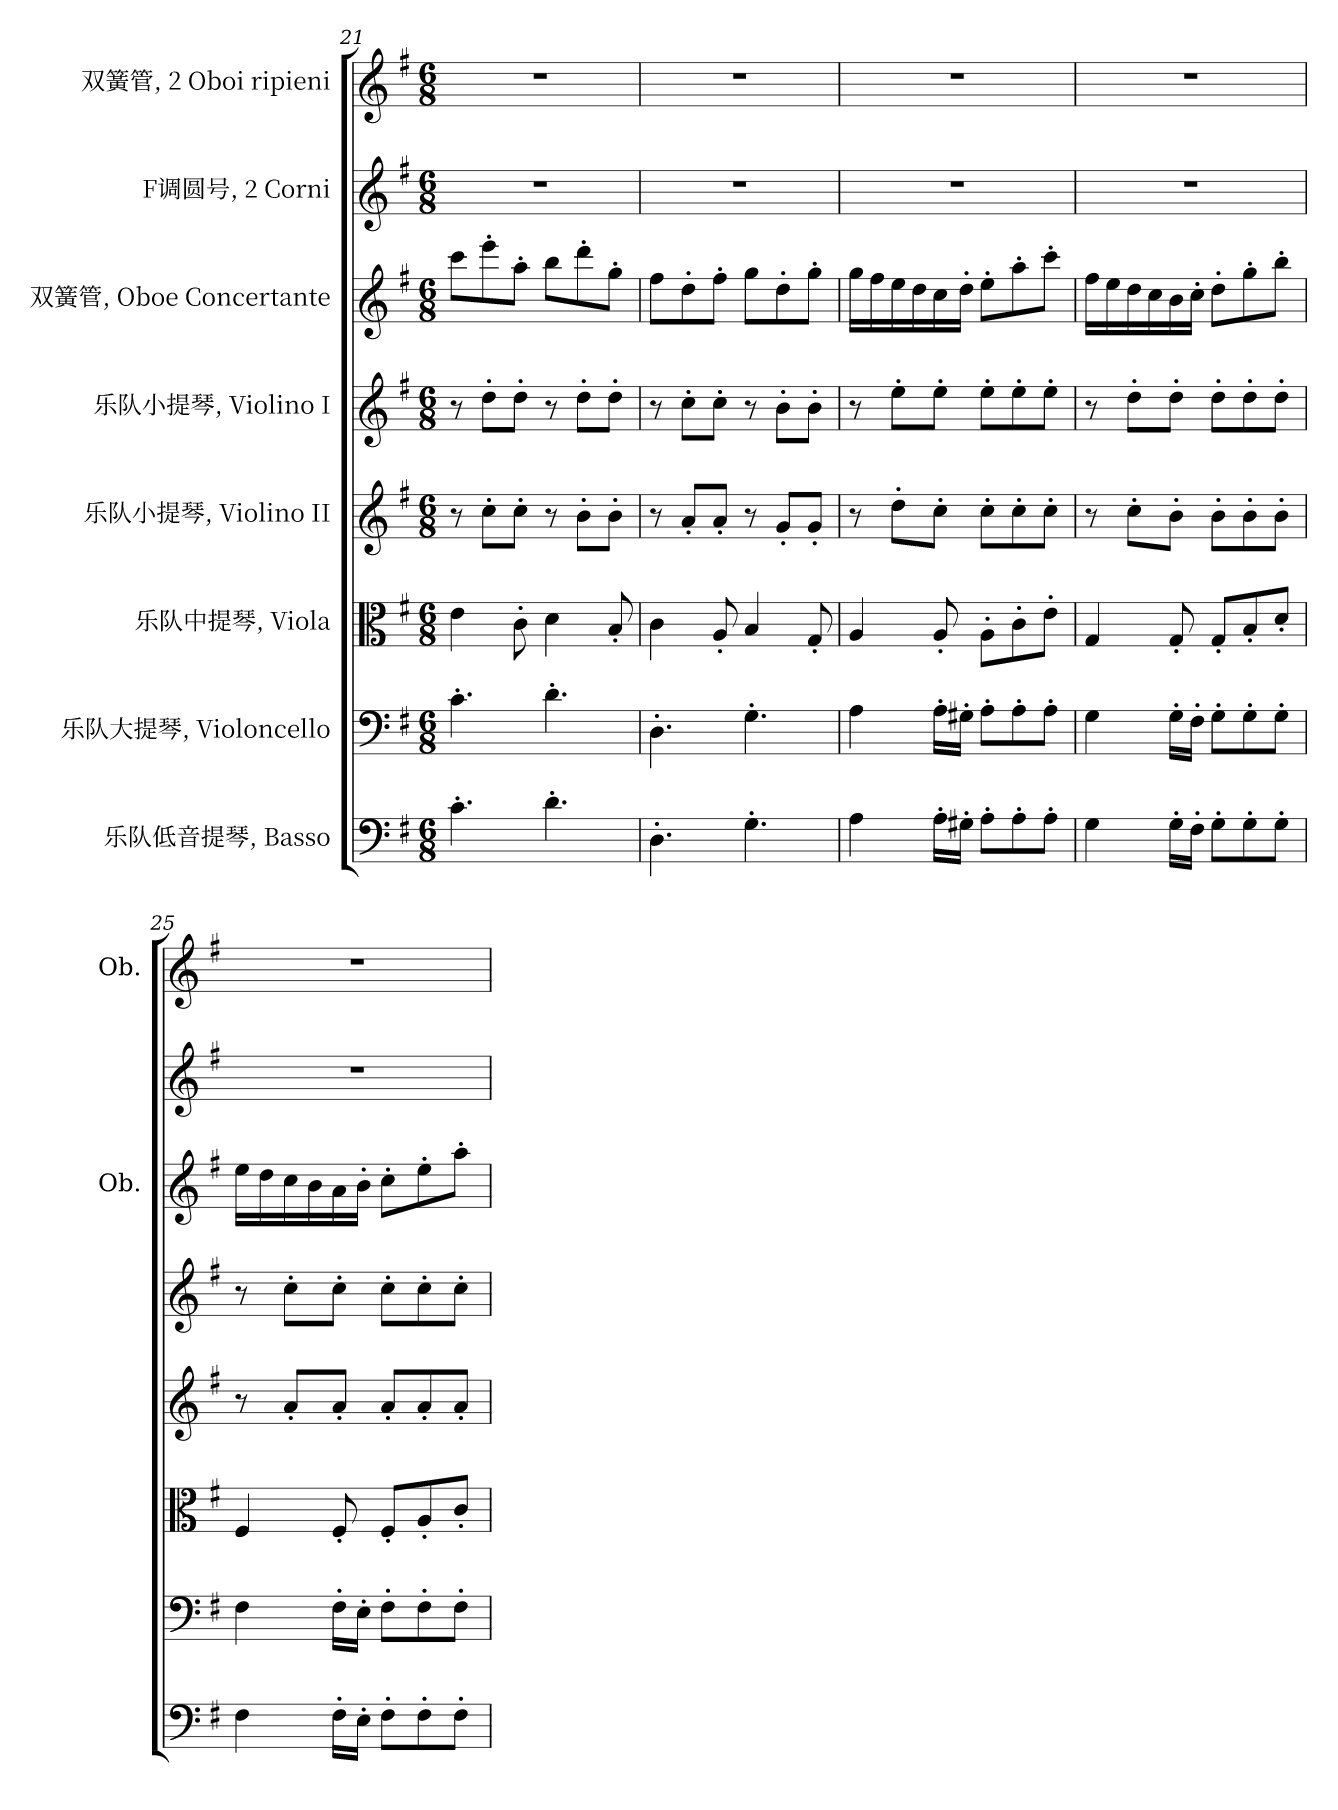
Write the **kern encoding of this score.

**kern	**kern	**kern	**kern	**kern	**kern	**kern	**kern
*part8	*part7	*part6	*part5	*part4	*part3	*part2	*part1
*staff8	*staff7	*staff6	*staff5	*staff4	*staff3	*staff2	*staff1
*I"乐队低音提琴, Basso	*I"乐队大提琴, Violoncello	*I"乐队中提琴, Viola	*I"乐队小提琴, Violino II	*I"乐队小提琴, Violino I	*I"双簧管, Oboe Concertante	*I"F调圆号, 2 Corni	*I"双簧管, 2 Oboi ripieni
*	*	*	*	*	*I'Ob.	*	*I'Ob.
*clefF4	*clefF4	*clefC3	*clefG2	*clefG2	*clefG2	*clefG2	*clefG2
*ITrd7c12	*	*	*	*	*	*ITrd4c7	*
*k[f#]	*k[f#]	*k[f#]	*k[f#]	*k[f#]	*k[f#]	*k[]	*k[f#]
*M6/8	*M6/8	*M6/8	*M6/8	*M6/8	*M6/8	*M6/8	*M6/8
=21	=21	=21	=21	=21	=21	=21	=21
4.C'\	4.c'\	4e\	8r	8r	8ccc\L	2.r	2.r
.	.	.	8cc'\L	8dd'\L	8eee'\	.	.
.	.	8c'\	8cc'\J	8dd'\J	8aa'\J	.	.
4.D'\	4.d'\	4d\	8r	8r	8bb\L	.	.
.	.	.	8b'\L	8dd'\L	8ddd'\	.	.
.	.	8B'/	8b'\J	8dd'\J	8gg'\J	.	.
=22	=22	=22	=22	=22	=22	=22	=22
4.DD'\	4.D'\	4c\	8r	8r	8ff#\L	2.r	2.r
.	.	.	8a'/L	8cc'\L	8dd'\	.	.
.	.	8A'/	8a'/J	8cc'\J	8ff#'\J	.	.
4.GG'\	4.G'\	4B/	8r	8r	8gg\L	.	.
.	.	.	8g'/L	8b'\L	8dd'\	.	.
.	.	8G'/	8g'/J	8b'\J	8gg'\J	.	.
=23	=23	=23	=23	=23	=23	=23	=23
4AA\	4A\	4A/	8r	8r	16gg\LL	2.r	2.r
.	.	.	.	.	16ff#\	.	.
.	.	.	8dd'\L	8ee'\L	16ee\	.	.
.	.	.	.	.	16dd\	.	.
16AA'\LL	16A'\LL	8A'/	8cc'\J	8ee'\J	16cc\	.	.
16GG#X'\JJ	16G#X'\JJ	.	.	.	16dd'\JJ	.	.
8AA'\L	8A'\L	8A'\L	8cc'\L	8ee'\L	8ee'\L	.	.
8AA'\	8A'\	8c'\	8cc'\	8ee'\	8aa'\	.	.
8AA'\J	8A'\J	8e'\J	8cc'\J	8ee'\J	8ccc'\J	.	.
!!LO:PB:g=z
=24	=24	=24	=24	=24	=24	=24	=24
4GG\	4G\	4G/	8r	8r	16ff#\LL	2.r	2.r
.	.	.	.	.	16ee\	.	.
.	.	.	8cc'\L	8dd'\L	16dd\	.	.
.	.	.	.	.	16cc\	.	.
16GG'\LL	16G'\LL	8G'/	8b'\J	8dd'\J	16b\	.	.
16FF#'\JJ	16F#'\JJ	.	.	.	16cc'\JJ	.	.
8GG'\L	8G'\L	8G'/L	8b'\L	8dd'\L	8dd'\L	.	.
8GG'\	8G'\	8B'/	8b'\	8dd'\	8gg'\	.	.
8GG'\J	8G'\J	8d'/J	8b'\J	8dd'\J	8bb'\J	.	.
=25	=25	=25	=25	=25	=25	=25	=25
4FF#\	4F#\	4F#/	8r	8r	16ee\LL	2.r	2.r
.	.	.	.	.	16dd\	.	.
.	.	.	8a'/L	8cc'\L	16cc\	.	.
.	.	.	.	.	16b\	.	.
16FF#'\LL	16F#'\LL	8F#'/	8a'/J	8cc'\J	16a\	.	.
16EE'\JJ	16E'\JJ	.	.	.	16b'\JJ	.	.
8FF#'\L	8F#'\L	8F#'/L	8a'/L	8cc'\L	8cc'\L	.	.
8FF#'\	8F#'\	8A'/	8a'/	8cc'\	8ee'\	.	.
8FF#'\J	8F#'\J	8c'/J	8a'/J	8cc'\J	8aa'\J	.	.
=	=	=	=	=	=	=	=
*-	*-	*-	*-	*-	*-	*-	*-
